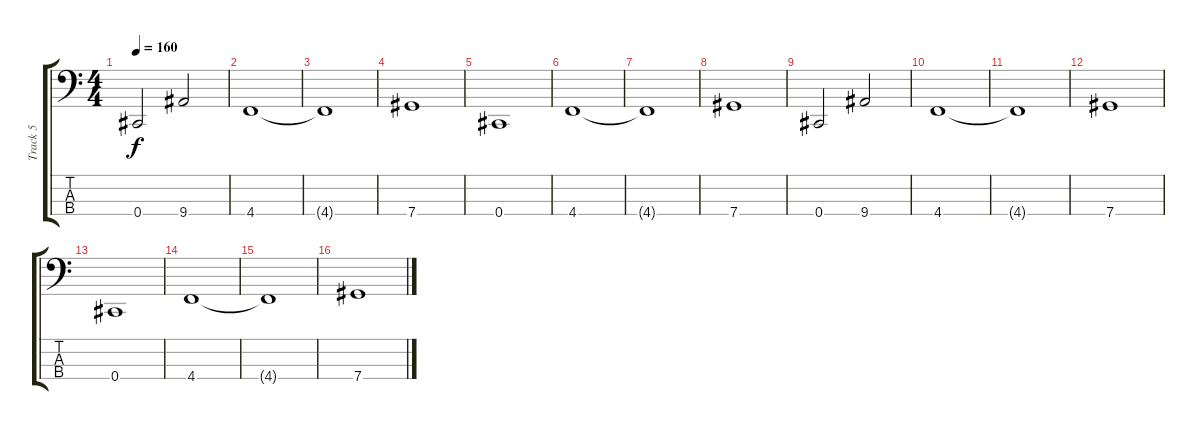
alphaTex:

\track ("Track 5" "Track 5") {instrument electricbasspick}
\staff {score tabs}
\tuning (E2 B1 Gb1 Db1) {hide}
\ts (4 4)
\tempo 160
\clef f4
\ks c
0.4.2{dy f} 9.4.2 |
4.4.1 |
4.4{t}.1 |
7.4.1 |
0.4.1 |
4.4.1 |
4.4{t}.1 |
7.4.1 |
0.4.2 9.4.2 |
4.4.1 |
4.4{t}.1 |
7.4.1 |
0.4.1 |
4.4.1 |
4.4{t}.1 |
7.4.1
